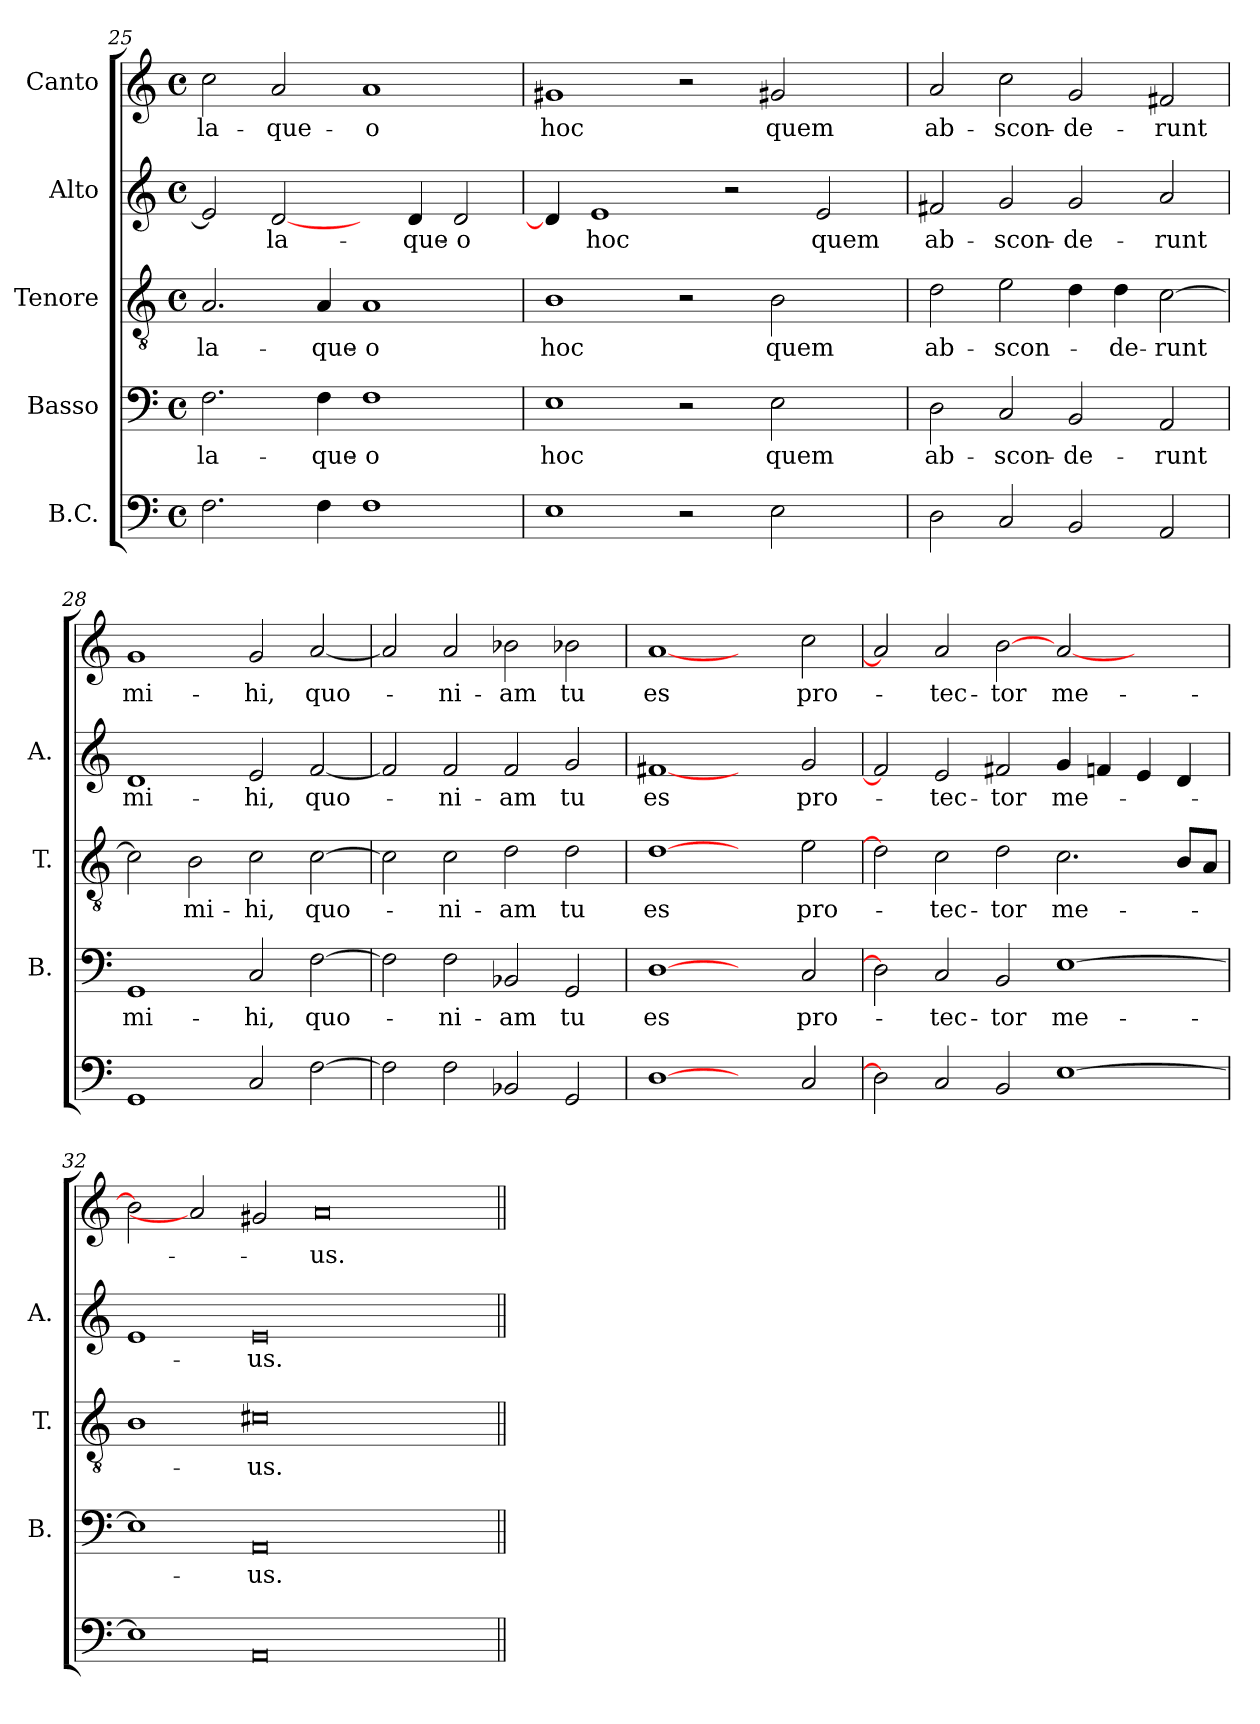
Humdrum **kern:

**kern	**kern	**text	**kern	**text	**kern	**text	**kern	**text
*part5	*part4	*part4	*part3	*part3	*part2	*part2	*part1	*part1
*staff5	*staff4	*staff4	*staff3	*staff3	*staff2	*staff2	*staff1	*staff1
*I"B.C.	*I"Basso	*	*I"Tenore	*	*I"Alto	*	*I"Canto	*
*	*I'B.	*	*I'T.	*	*I'A.	*	*	*
*clefF4	*clefF4	*	*clefGv2	*	*clefG2	*	*clefG2	*
*k[]	*k[]	*	*k[]	*	*k[]	*	*k[]	*
*C:	*C:	*	*C:	*	*C:	*	*C:	*
*M4/4	*M4/4	*	*M4/4	*	*M4/4	*	*M4/4	*
*met(c)	*met(c)	*	*met(c)	*	*met(c)	*	*met(c)	*
=25	=25	=25	=25	=25	=25	=25	=25	=25
2.F\	2.F\	la-	2.A/	la-	2e/]	.	2cc\	la-
.	.	.	.	.	[2d/	la-	2a/	-que-
4F\	4F\	-que-	4A/	-que-	.	.	.	.
1F\	1F\	-o	1A/	-o	4ryy	.	1a/	-o
.	.	.	.	.	4d/	-que-	.	.
.	.	.	.	.	2d/	-o	.	.
=26	=26	=26	=26	=26	=26	=26	=26	=26
1E\	1E\	hoc	1B\	hoc	4d/]	.	1g#X/	hoc
.	.	.	.	.	1e/	hoc	.	.
2r	2r	.	2r	.	.	.	2r	.
.	.	.	.	.	2r	.	.	.
2E\	2E\	quem	2B\	quem	.	.	2g#X/	quem
.	.	.	.	.	2e/	quem	.	.
4ryy	4ryy	.	4ryy	.	.	.	4ryy	.
=27	=27	=27	=27	=27	=27	=27	=27	=27
2D\	2D\	ab-	2d\	ab-	2f#X/	ab-	2a/	ab-
2C/	2C/	-scon-	2e\	-scon-	2g/	-scon-	2cc\	-scon-
2BB/	2BB/	-de-	4d\	.	2g/	-de-	2g/	-de-
.	.	.	4d\	-de-	.	.	.	.
2AA/	2AA/	-runt	[2c\	-runt	2a/	-runt	2f#X/	-runt
=28	=28	=28	=28	=28	=28	=28	=28	=28
1GG/	1GG/	mi-	2c\]	.	1d/	mi-	1g/	mi-
.	.	.	2B\	mi-	.	.	.	.
2C/	2C/	-hi,	2c\	-hi,	2e/	-hi,	2g/	-hi,
[2F\	[2F\	quo-	[2c\	quo-	[2f/	quo-	[2a/	quo-
=29	=29	=29	=29	=29	=29	=29	=29	=29
2F\]	2F\]	.	2c\]	.	2f/]	.	2a/]	.
2F\	2F\	-ni-	2c\	-ni-	2f/	-ni-	2a/	-ni-
2BB-X/	2BB-X/	-am	2d\	-am	2f/	-am	2b-X\	-am
2GG/	2GG/	tu	2d\	tu	2g/	tu	2b-X\	tu
=30	=30	=30	=30	=30	=30	=30	=30	=30
[1D\	[1D\	es	[1d\	es	[1f#X/	es	[1a/	es
2ryy	2ryy	.	2ryy	.	2ryy	.	2ryy	.
2C/	2C/	pro-	2e\	pro-	2g/	pro-	2cc\	pro-
=31	=31	=31	=31	=31	=31	=31	=31	=31
2D\]	2D\]	.	2d\]	.	2f#/]	.	2a/]	.
2C/	2C/	-tec-	2c\	-tec-	2e/	-tec-	2a/	-tec-
2BB/	2BB/	-tor	2d\	-tor	2f#X/	-tor	[2b\	-tor
[1E\	[1E\	me-	2.c\	me-	4g/	me-	[2a/	me-
.	.	.	.	.	4fn/	.	.	.
.	.	.	.	.	4e/	.	2ryy	.
.	.	.	8B/L	.	4d/	.	.	.
.	.	.	8A/J	.	.	.	.	.
=32	=32	=32	=32	=32	=32	=32	=32	=32
1E\]	1E\]	.	1B\	.	1e/	.	2b\]	.
.	.	.	.	.	.	.	2a/]	.
0AA/	0AA/	-us.	0c#X\	-us.	0e/	-us.	2g#X/	.
.	.	.	.	.	.	.	0a/	-us.
2ryy	2ryy	.	2ryy	.	2ryy	.	.	.
=||	=||	=||	=||	=||	=||	=||	=||	=||
*-	*-	*-	*-	*-	*-	*-	*-	*-
